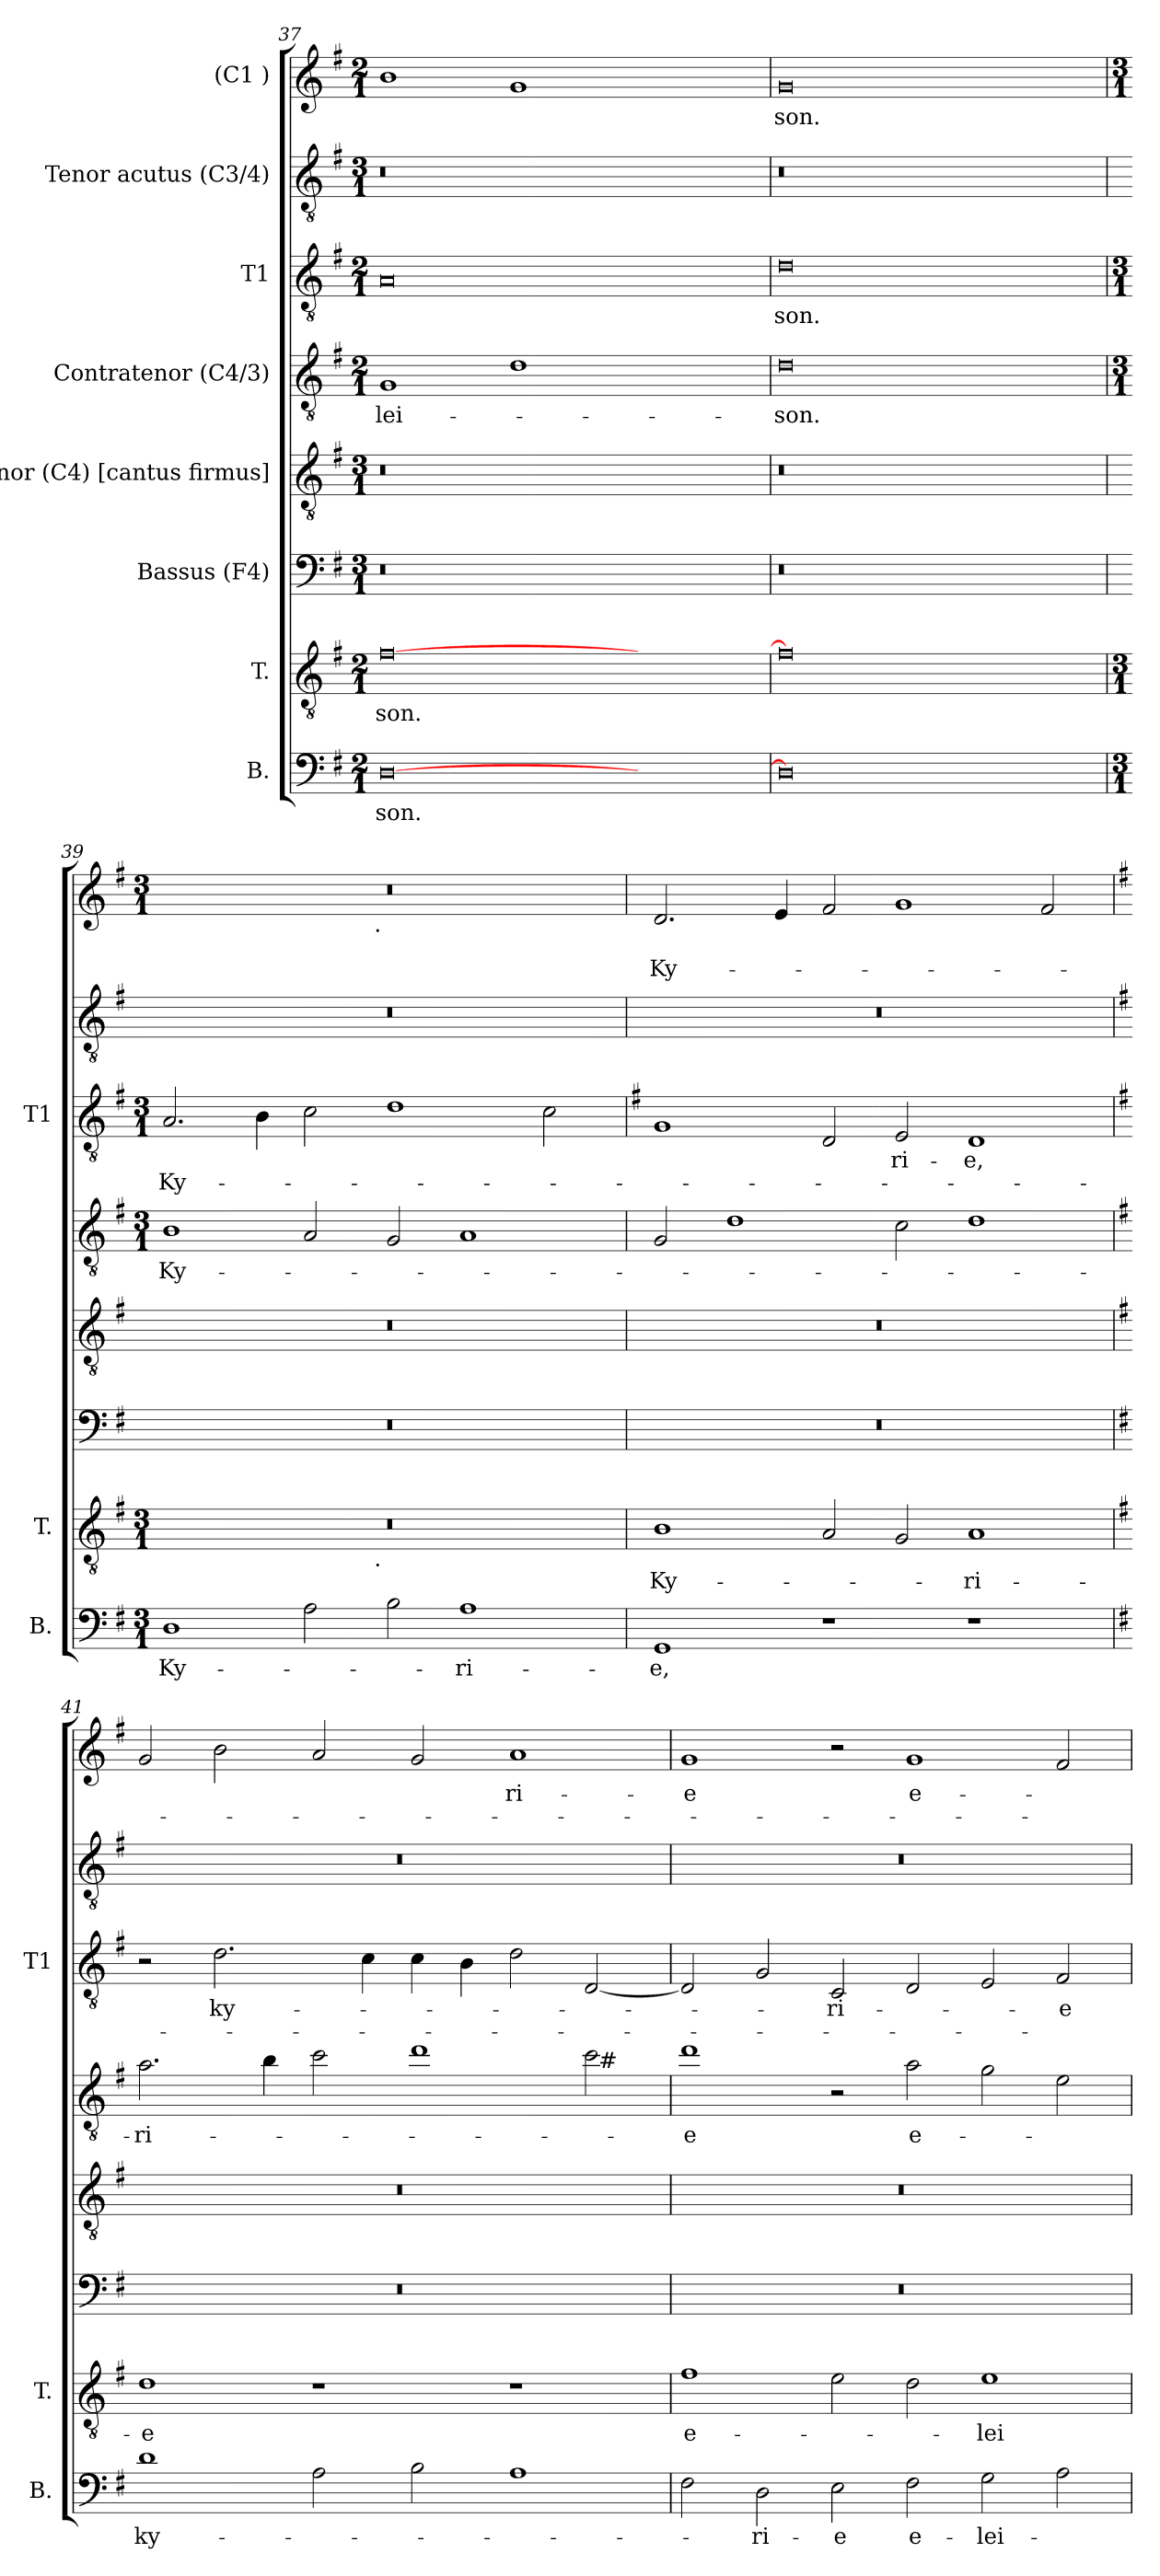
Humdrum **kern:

**kern	**text	**kern	**text	**kern	**kern	**kern	**text	**kern	**text	**text	**kern	**kern	**text	**text
*part8	*part8	*part7	*part7	*part6	*part5	*part4	*part4	*part3	*part3	*part3	*part2	*part1	*part1	*part1
*staff8	*staff8	*staff7	*staff7	*staff6	*staff5	*staff4	*staff4	*staff3	*staff3	*staff3	*staff2	*staff1	*staff1	*staff1
*I"B.	*	*I"T.	*	*I"Bassus (F4)	*I"Tenor (C4) [cantus firmus]	*I"Contratenor (C4/3)	*	*I"T1	*	*	*I"Tenor acutus (C3/4)	*I"(C1 )	*	*
*I'B.	*	*I'T.	*	*	*	*	*	*I'T1	*	*	*	*	*	*
*clefF4	*	*clefGv2	*	*clefF4	*clefGv2	*clefGv2	*	*clefGv2	*	*	*clefGv2	*clefG2	*	*
*	*	*	*	*ITrd7c12	*	*	*	*	*	*	*	*	*	*
*k[f#]	*	*k[f#]	*	*k[f#]	*k[f#]	*k[f#]	*	*k[f#]	*	*	*k[f#]	*k[f#]	*	*
*G:	*	*G:	*	*G:	*G:	*G:	*	*G:	*	*	*G:	*G:	*	*
*M2/1	*	*M2/1	*	*M3/1	*M3/1	*M2/1	*	*M2/1	*	*	*M3/1	*M2/1	*	*
=37	=37	=37	=37	=37	=37	=37	=37	=37	=37	=37	=37	=37	=37	=37
!	!LO:LY:b	!	!LO:LY:b	!	!	!	!LO:LY:b	!	!	!	!	!	!	!
[<0D	-son.	[>0f#	-son.	0.r	0.r	1G	-lei-	0A	.	.	0.r	1b	.	.
.	.	.	.	.	.	1d	.	.	.	.	.	1g	.	.
1ryy	.	1ryy	.	.	.	1ryy	.	1ryy	.	.	.	1ryy	.	.
=38	=38	=38	=38	=38	=38	=38	=38	=38	=38	=38	=38	=38	=38	=38
!	!	!	!	!	!	!	!LO:LY:b	!	!LO:LY:b	!	!	!	!LO:LY:b	!
0D]	.	0f#]	.	0.r	0.r	0d	-son.	0d	-son.	.	0.r	0g	-son.	.
1ryy	.	1ryy	.	.	.	1ryy	.	1ryy	.	.	.	1ryy	.	.
=39	=39	=39	=39	=39	=39	=39	=39	=39	=39	=39	=39	=39	=39	=39
*M3/1	*	*M3/1	*	*	*	*M3/1	*	*M3/1	*	*	*	*M3/1	*	*
!	!LO:LY:b	!	!	!	!	!	!LO:LY:b	!	!	!LO:LY:b	!	!	!	!
*	*	*^	*	*	*	*	*	*	*	*	*	*^	*	*
1D	Ky-	0.r	1ryy	.	0.r	0.r	1B	Ky-	2.A/	.	Ky-	0.r	0.r	1ryy	.	.
.	.	.	.	.	.	.	.	.	4B\	.	.	.	.	.	.	.
2A\	.	.	4...ryy	.	.	.	2A/	.	2c\	.	.	.	.	4...ryy	.	.
!	!	!	!	!	!	!	!	!	!	!	!	!	!	!LO:TX:b:t=.	!	!
!	!	!	!LO:TX:b:t=.	!	!	!	!	!	!	!	!	!	!	!	!	!
.	.	.	1ryy	.	.	.	.	.	.	.	.	.	.	1ryy	.	.
2B\	.	.	.	.	.	.	2G/	.	1d	.	.	.	.	.	.	.
!	!LO:LY:b	!	!	!	!	!	!	!	!	!	!	!	!	!	!	!
1A	-ri-	.	.	.	.	.	1A	.	.	.	.	.	.	.	.	.
.	.	.	2ryy	.	.	.	.	.	.	.	.	.	.	2ryy	.	.
.	.	.	.	.	.	.	.	.	2c\	.	.	.	.	.	.	.
.	.	.	32ryy	.	.	.	.	.	.	.	.	.	.	32ryy	.	.
*	*	*v	*v	*	*	*	*	*	*	*	*	*	*v	*v	*	*
!!LO:LB:g=z
=40	=40	=40	=40	=40	=40	=40	=40	=40	=40	=40	=40	=40	=40	=40
*k[]	*	*k[]	*	*k[]	*k[]	*k[]	*	*	*	*	*k[]	*k[]	*	*
*C:	*	*C:	*	*C:	*C:	*C:	*	*	*	*	*C:	*C:	*	*
*	*	*^	*	*	*	*	*	*	*	*	*	*^	*	*
!	!LO:LY:b	!	!	!LO:LY:b	!	!	!	!	!	!	!	!	!	!	!	!LO:LY:b
*	*	*v	*v	*	*	*	*	*	*	*	*	*	*v	*v	*	*
1GG	-e,	1B	Ky-	0.r	0.r	2G/	.	1G	.	.	0.r	2.d/	.	Ky-
.	.	.	.	.	.	1d	.	.	.	.	.	.	.	.
.	.	.	.	.	.	.	.	.	.	.	.	4e/	.	.
1r	.	2A/	.	.	.	.	.	2D/	.	.	.	2f/	.	.
!	!	!	!	!	!	!	!	!	!LO:LY:b	!	!	!	!	!
.	.	2G/	.	.	.	2c\	.	2E/	ri-	.	.	1g	.	.
!	!	!	!LO:LY:b	!	!	!	!	!	!LO:LY:b	!	!	!	!	!
1r	.	1A	-ri-	.	.	1d	.	1D	-e,	.	.	.	.	.
.	.	.	.	.	.	.	.	.	.	.	.	2f/	.	.
=41	=41	=41	=41	=41	=41	=41	=41	=41	=41	=41	=41	=41	=41	=41
*k[f#]	*	*k[f#]	*	*k[f#]	*k[f#]	*k[f#]	*	*	*	*	*k[f#]	*k[f#]	*	*
*G:	*	*G:	*	*G:	*G:	*G:	*	*	*	*	*G:	*G:	*	*
!	!LO:LY:b	!	!LO:LY:b:rj	!	!	!	!LO:LY:b	!	!	!	!	!	!	!
*	*	*	*	*	*	*^	*	*	*	*	*	*	*	*
1d	ky-	1d	-e	0.r	0.r	2.a\	1ryy	-ri-	2r	.	.	0.r	2g/	.	.
!	!	!	!	!	!	!	!	!	!	!LO:LY:b	!	!	!	!	!
.	.	.	.	.	.	.	.	.	2.d\	ky-	.	.	2b\	.	.
.	.	.	.	.	.	4b\	.	.	.	.	.	.	.	.	.
2A\	.	1r	.	.	.	2cc\	1ryy	.	.	.	.	.	2a/	.	.
.	.	.	.	.	.	.	.	.	4c\	.	.	.	.	.	.
2B\	.	.	.	.	.	1dd	.	.	4c\	.	.	.	2g/	.	.
.	.	.	.	.	.	.	.	.	4B\	.	.	.	.	.	.
!	!	!	!	!	!	!	!	!	!	!	!	!	!	!LO:LY:b	!
1A	.	1r	.	.	.	.	2ryy	.	2d\	.	.	.	1a	ri-	.
.	.	.	.	.	.	2cc\	32ryy	.	[<2D/	.	.	.	.	.	.
!	!	!	!	!	!	!	!LO:TX:a:t=#	!	!	!	!	!	!	!	!
.	.	.	.	.	.	.	4...ryy	.	.	.	.	.	.	.	.
=42	=42	=42	=42	=42	=42	=42	=42	=42	=42	=42	=42	=42	=42	=42	=42
!	!	!	!LO:LY:b:rj	!	!	!	!	!LO:LY:b:rj	!	!	!	!	!	!LO:LY:b:rj	!
*	*	*	*	*	*	*v	*v	*	*	*	*	*	*	*	*
2F#\	.	1f#	e-	0.r	0.r	1dd	-e	2D/]	.	.	0.r	1g	-e	.
!	!LO:LY:b	!	!	!	!	!	!	!	!	!	!	!	!	!
2D\	-ri-	.	.	.	.	.	.	2G/	.	.	.	.	.	.
!	!LO:LY:b	!	!	!	!	!	!	!	!LO:LY:b	!	!	!	!	!
2E\	-e	2e\	.	.	.	2r	.	2C/	-ri-	.	.	2r	.	.
!	!LO:LY:b	!	!	!	!	!	!LO:LY:b:rj	!	!	!	!	!	!LO:LY:b:rj	!
2F#\	e-	2d\	.	.	.	2a\	e-	2D/	.	.	.	1g	e-	.
!	!LO:LY:b	!	!LO:LY:b	!	!	!	!	!	!	!	!	!	!	!
2G\	-lei-	1e	-lei-	.	.	2g\	.	2E/	.	.	.	.	.	.
!	!	!	!	!	!	!	!	!	!LO:LY:b	!	!	!	!	!
2A\	.	.	.	.	.	2e\	.	2F#/	-e	.	.	2f#/	.	.
=	=	=	=	=	=	=	=	=	=	=	=	=	=	=
*-	*-	*-	*-	*-	*-	*-	*-	*-	*-	*-	*-	*-	*-	*-
